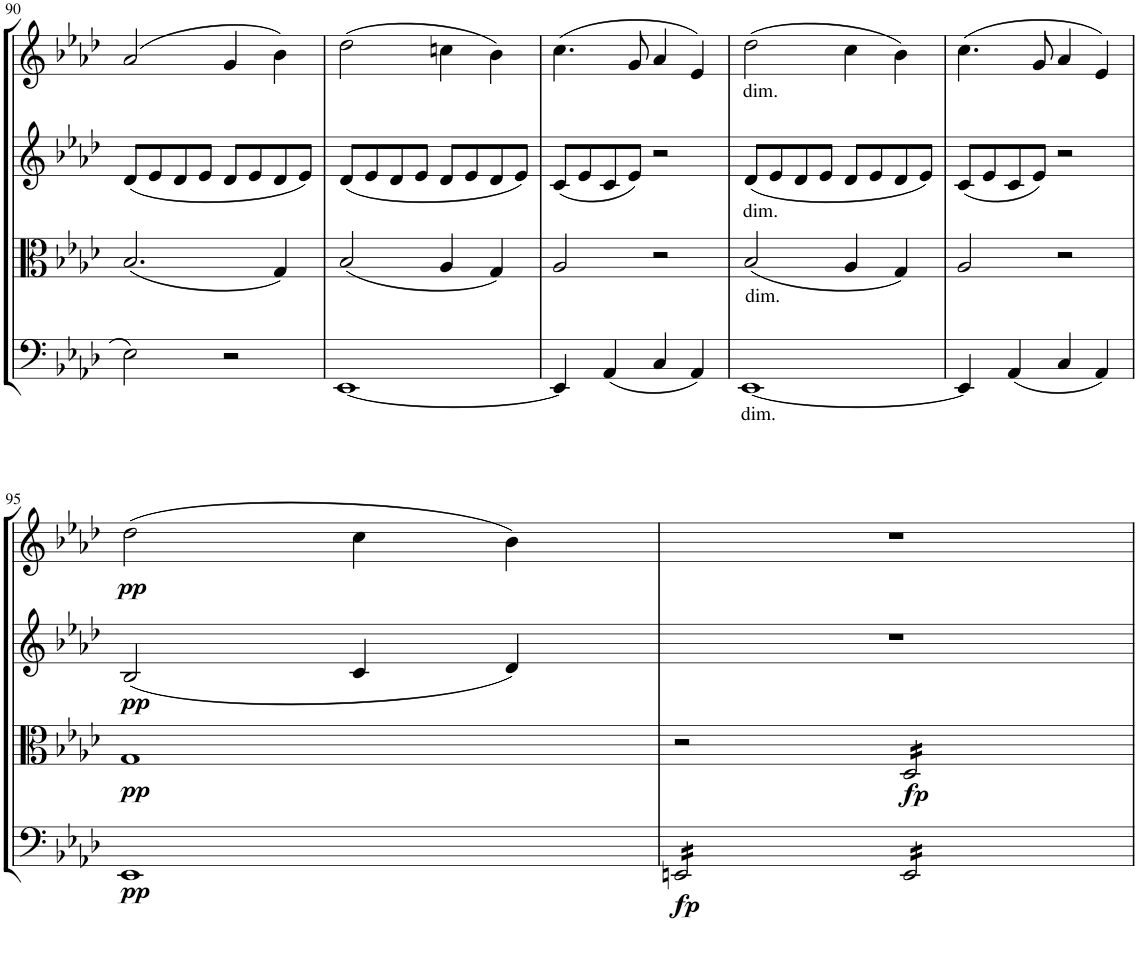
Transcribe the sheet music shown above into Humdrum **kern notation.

**kern	**dynam	**kern	**dynam	**kern	**dynam	**kern	**dynam
*part4	*part4	*part3	*part3	*part2	*part2	*part1	*part1
*staff4	*staff4	*staff3	*staff3	*staff2	*staff2	*staff1	*staff1
*I"Violoncello	*	*I"Viola	*	*I"Violino II	*	*I"Violino I	*
*I'Vc	*	*I'Vla	*	*I'Vln	*	*I'Vln	*
!!LO:PB:g=z
*clefF4	*	*clefC3	*	*clefG2	*	*clefG2	*
*k[b-e-a-d-]	*	*k[b-e-a-d-]	*	*k[b-e-a-d-]	*	*k[b-e-a-d-]	*
*M2/2	*	*M2/2	*	*M2/2	*	*M2/2	*
*met(c|)	*	*met(c|)	*	*met(c|)	*	*met(c|)	*
=90	=90	=90	=90	=90	=90	=90	=90
2E-\	.	(2.B-/	.	(8d-/L	.	(2a-/	.
.	.	.	.	8e-/	.	.	.
.	.	.	.	8d-/	.	.	.
.	.	.	.	8e-/J	.	.	.
2r	.	.	.	8d-/L	.	4g/	.
.	.	.	.	8e-/	.	.	.
.	.	4G/)	.	8d-/	.	4b-\)	.
.	.	.	.	8e-/J)	.	.	.
=91	=91	=91	=91	=91	=91	=91	=91
[1EE-	.	(2B-/	.	(8d-/L	.	(2dd-\	.
.	.	.	.	8e-/	.	.	.
.	.	.	.	8d-/	.	.	.
.	.	.	.	8e-/J	.	.	.
.	.	4A-/	.	8d-/L	.	4ccn\	.
.	.	.	.	8e-/	.	.	.
.	.	4G/)	.	8d-/	.	4b-\)	.
.	.	.	.	8e-/J)	.	.	.
=92	=92	=92	=92	=92	=92	=92	=92
4EE-/]	.	2A-/	.	(8c/L	.	(4.cc\	.
.	.	.	.	8e-/	.	.	.
(4AA-/	.	.	.	8c/	.	.	.
.	.	.	.	8e-/J)	.	8g/	.
4C/	.	2r	.	2r	.	4a-/	.
4AA-/)	.	.	.	.	.	4e-/)	.
=93	=93	=93	=93	=93	=93	=93	=93
!	!	!	!	!	!	!LO:TX:b:t=dim.	!
!	!	!	!	!LO:TX:b:t=dim.	!	!	!
!	!	!LO:TX:b:t=dim.	!	!	!	!	!
!LO:TX:b:t=dim.	!	!	!	!	!	!	!
[1EE-	.	(2B-/	.	(8d-/L	.	(2dd-\	.
.	.	.	.	8e-/	.	.	.
.	.	.	.	8d-/	.	.	.
.	.	.	.	8e-/J	.	.	.
.	.	4A-/	.	8d-/L	.	4cc\	.
.	.	.	.	8e-/	.	.	.
.	.	4G/)	.	8d-/	.	4b-\)	.
.	.	.	.	8e-/J)	.	.	.
=94	=94	=94	=94	=94	=94	=94	=94
4EE-/]	.	2A-/	.	(8c/L	.	(4.cc\	.
.	.	.	.	8e-/	.	.	.
(4AA-/	.	.	.	8c/	.	.	.
.	.	.	.	8e-/J)	.	8g/	.
4C/	.	2r	.	2r	.	4a-/	.
4AA-/)	.	.	.	.	.	4e-/)	.
!!LO:LB:g=z
=95	=95	=95	=95	=95	=95	=95	=95
!	!LO:DY:b	!	!LO:DY:b	!	!LO:DY:b	!	!LO:DY:b
1EE-	pp	1G	pp	(2B-/	pp	(2dd-\	pp
.	.	.	.	4c/	.	4cc\	.
.	.	.	.	4d-/)	.	4b-\)	.
=96	=96	=96	=96	=96	=96	=96	=96
!	!LO:DY:b	!	!	!	!	!	!
*tremolo	*	*	*	*	*	*	*
16EEn/LL	fp	2r	.	1r	.	1r	.
16EEn/	.	.	.	.	.	.	.
16EEn/	.	.	.	.	.	.	.
16EEn/	.	.	.	.	.	.	.
16EEn/	.	.	.	.	.	.	.
16EEn/	.	.	.	.	.	.	.
16EEn/	.	.	.	.	.	.	.
16EEn/JJ	.	.	.	.	.	.	.
!	!	!	!LO:DY:b	!	!	!	!
*	*	*tremolo	*	*	*	*	*
16EE/LL	.	16D-/LL	fp	.	.	.	.
16EE/	.	16D-/	.	.	.	.	.
16EE/	.	16D-/	.	.	.	.	.
16EE/	.	16D-/	.	.	.	.	.
16EE/	.	16D-/	.	.	.	.	.
16EE/	.	16D-/	.	.	.	.	.
16EE/	.	16D-/	.	.	.	.	.
16EE/JJ	.	16D-/JJ	.	.	.	.	.
*	*	*Xtremolo	*	*	*	*	*
*Xtremolo	*	*	*	*	*	*	*
=	=	=	=	=	=	=	=
*-	*-	*-	*-	*-	*-	*-	*-
